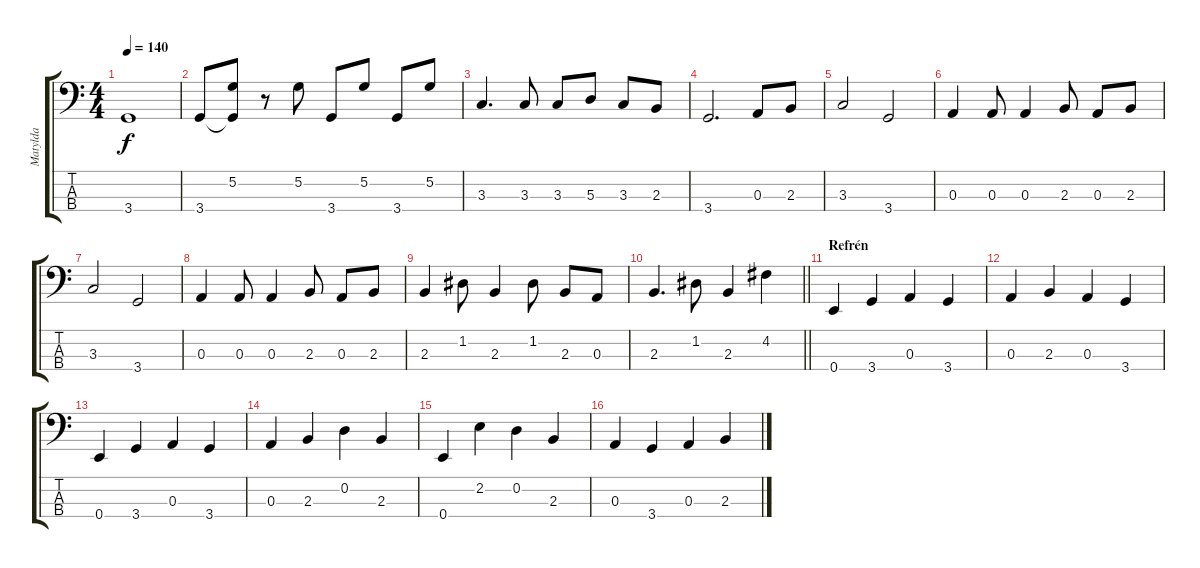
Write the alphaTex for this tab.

\track ("Matylda" "Matylda") {instrument electricbassfinger}
\staff {score tabs}
\tuning (G2 D2 A1 E1) {hide}
\ts (4 4)
\tempo 140
\clef f4
\ks c
3.4.1{dy f} |
3.4.8 (5.2 3.4{t}).8 r.8 5.2.8 3.4.8 5.2.8 3.4.8 5.2.8 |
3.3.4{d} 3.3.8 3.3.8 5.3.8 3.3.8 2.3.8 |
3.4.2{d} 0.3.8 2.3.8 |
3.3.2 3.4.2 |
0.3.4 0.3.8 0.3.4 2.3.8 0.3.8 2.3.8 |
3.3.2 3.4.2 |
0.3.4 0.3.8 0.3.4 2.3.8 0.3.8 2.3.8 |
2.3.4 1.2.8 2.3.4 1.2.8 2.3.8 0.3.8 |
\barLineRight lightlight
2.3.4{d} 1.2.8 2.3.4 4.2.4 |
\section ("" "Refrén")
0.4.4 3.4.4 0.3.4 3.4.4 |
0.3.4 2.3.4 0.3.4 3.4.4 |
0.4.4 3.4.4 0.3.4 3.4.4 |
0.3.4 2.3.4 0.2.4 2.3.4 |
0.4.4 2.2.4 0.2.4 2.3.4 |
0.3.4 3.4.4 0.3.4 2.3.4
